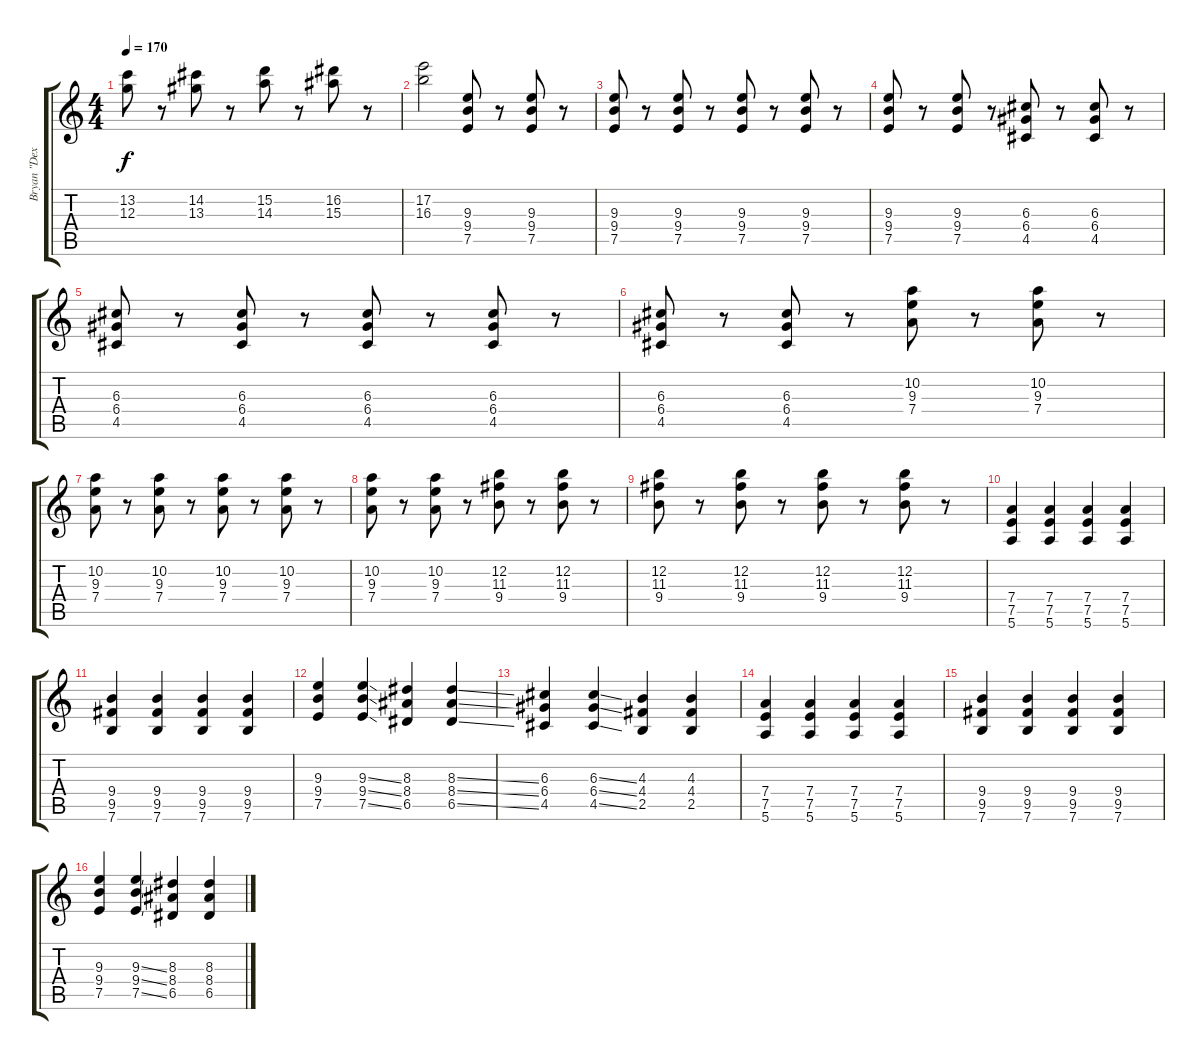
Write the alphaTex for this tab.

\track ("Bryan \"Dexter\" Holland" "Bryan \"Dex") {instrument distortionguitar}
\staff {score tabs}
\tuning (E4 B3 G3 D3 A2 E2) {hide}
\ts (4 4)
\tempo 170
\clef g2
\ks c
(13.2 12.3).8{dy f} r.8 (14.2 13.3).8 r.8 (15.2 14.3).8 r.8 (16.2 15.3).8 r.8 |
(17.2 16.3).2{volume 0} (9.3 9.4 7.5).8{volume 13} r.8 (9.3 9.4 7.5).8 r.8 |
(9.3 9.4 7.5).8 r.8 (9.3 9.4 7.5).8 r.8 (9.3 9.4 7.5).8 r.8 (9.3 9.4 7.5).8 r.8 |
(9.3 9.4 7.5).8 r.8 (9.3 9.4 7.5).8 r.8 (6.3 6.4 4.5).8 r.8 (6.3 6.4 4.5).8 r.8 |
(6.3 6.4 4.5).8 r.8 (6.3 6.4 4.5).8 r.8 (6.3 6.4 4.5).8 r.8 (6.3 6.4 4.5).8 r.8 |
(6.3 6.4 4.5).8 r.8 (6.3 6.4 4.5).8 r.8 (10.2 9.3 7.4).8 r.8 (10.2 9.3 7.4).8 r.8 |
(10.2 9.3 7.4).8 r.8 (10.2 9.3 7.4).8 r.8 (10.2 9.3 7.4).8 r.8 (10.2 9.3 7.4).8 r.8 |
(10.2 9.3 7.4).8 r.8 (10.2 9.3 7.4).8 r.8 (12.2 11.3 9.4).8 r.8 (12.2 11.3 9.4).8 r.8 |
(12.2 11.3 9.4).8 r.8 (12.2 11.3 9.4).8 r.8 (12.2 11.3 9.4).8 r.8 (12.2 11.3 9.4).8 r.8 |
(7.4 7.5 5.6).4 (7.4 7.5 5.6).4 (7.4 7.5 5.6).4 (7.4 7.5 5.6).4 |
(9.4 9.5 7.6).4 (9.4 9.5 7.6).4 (9.4 9.5 7.6).4 (9.4 9.5 7.6).4 |
(9.3 9.4 7.5).4 (9.3{ss} 9.4{ss} 7.5{ss}).4 (8.3 8.4 6.5).4 (8.3{ss} 8.4{ss} 6.5{ss}).4 |
(6.3 6.4 4.5).4 (6.3{ss} 6.4{ss} 4.5{ss}).4 (4.3 4.4 2.5).4 (4.3 4.4 2.5).4 |
(7.4 7.5 5.6).4 (7.4 7.5 5.6).4 (7.4 7.5 5.6).4 (7.4 7.5 5.6).4 |
(9.4 9.5 7.6).4 (9.4 9.5 7.6).4 (9.4 9.5 7.6).4 (9.4 9.5 7.6).4 |
(9.3 9.4 7.5).4 (9.3{ss} 9.4{ss} 7.5{ss}).4 (8.3 8.4 6.5).4 (8.3{ss} 8.4{ss} 6.5{ss}).4
